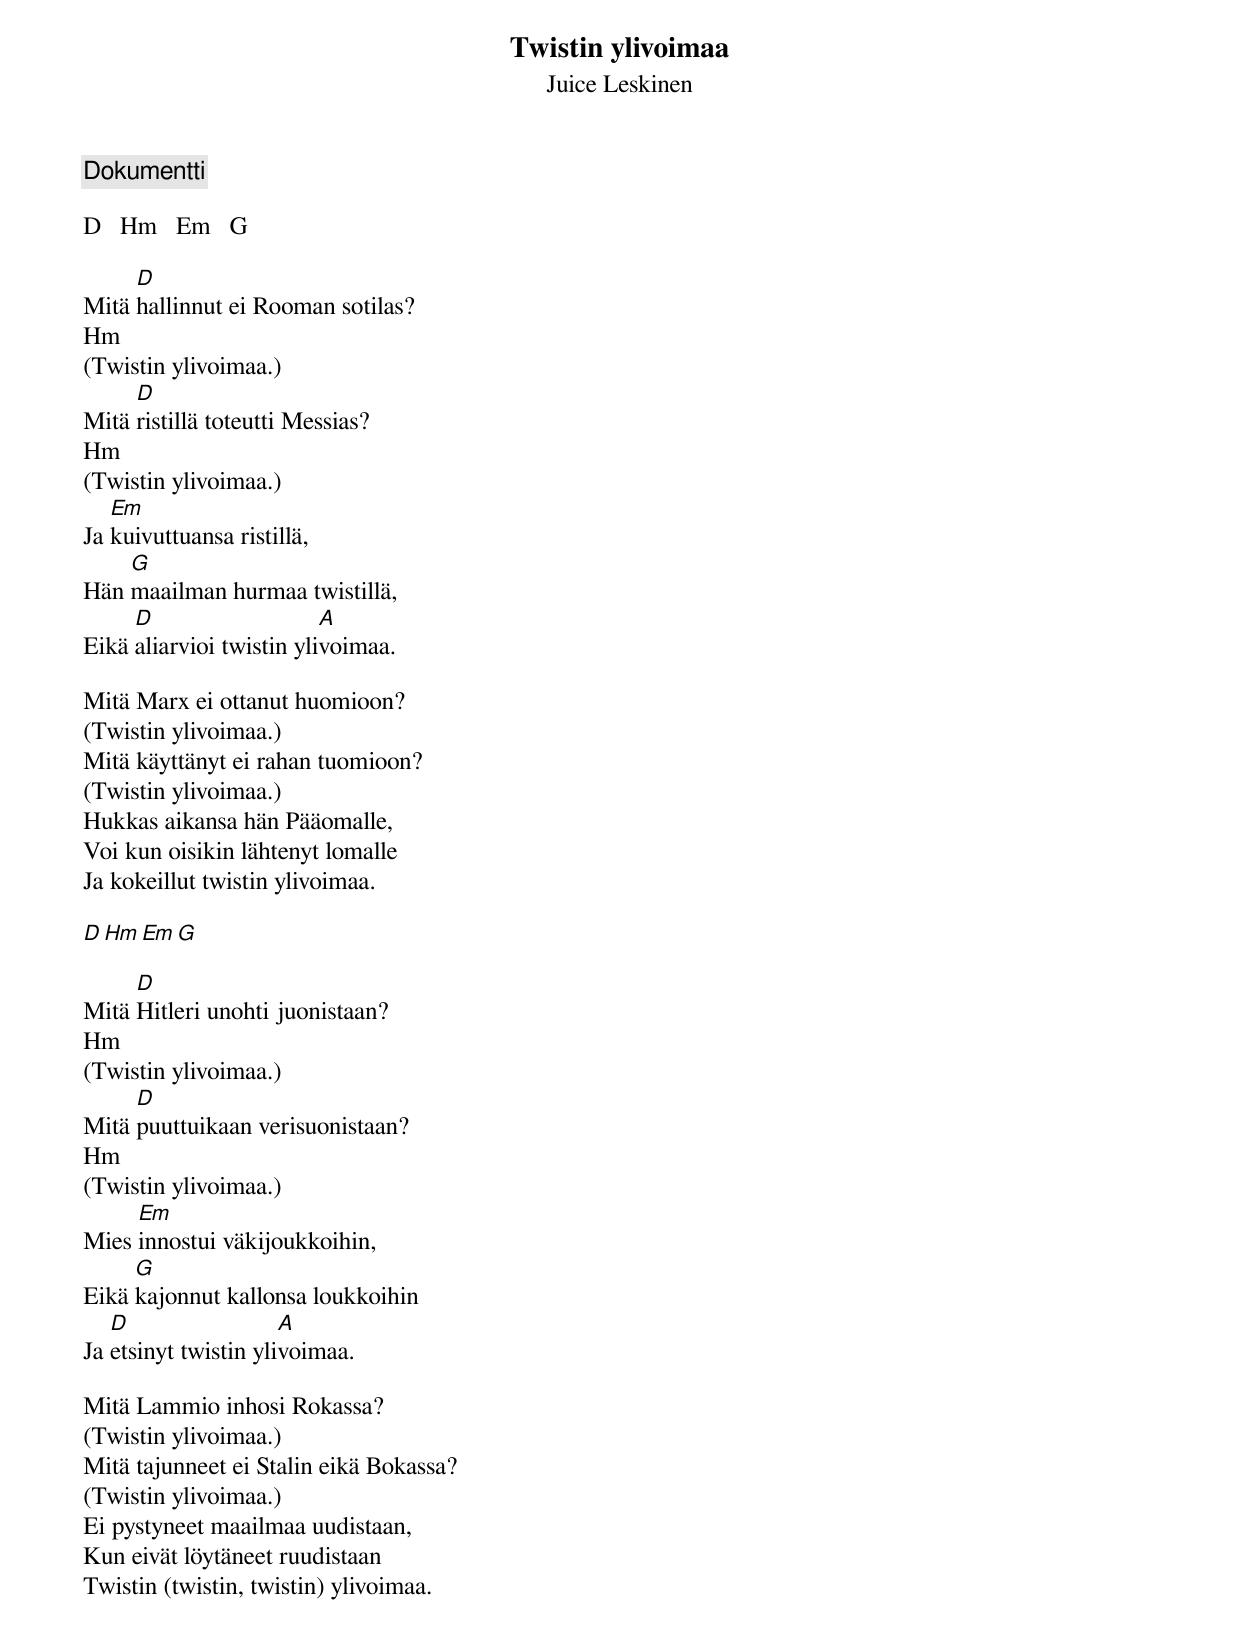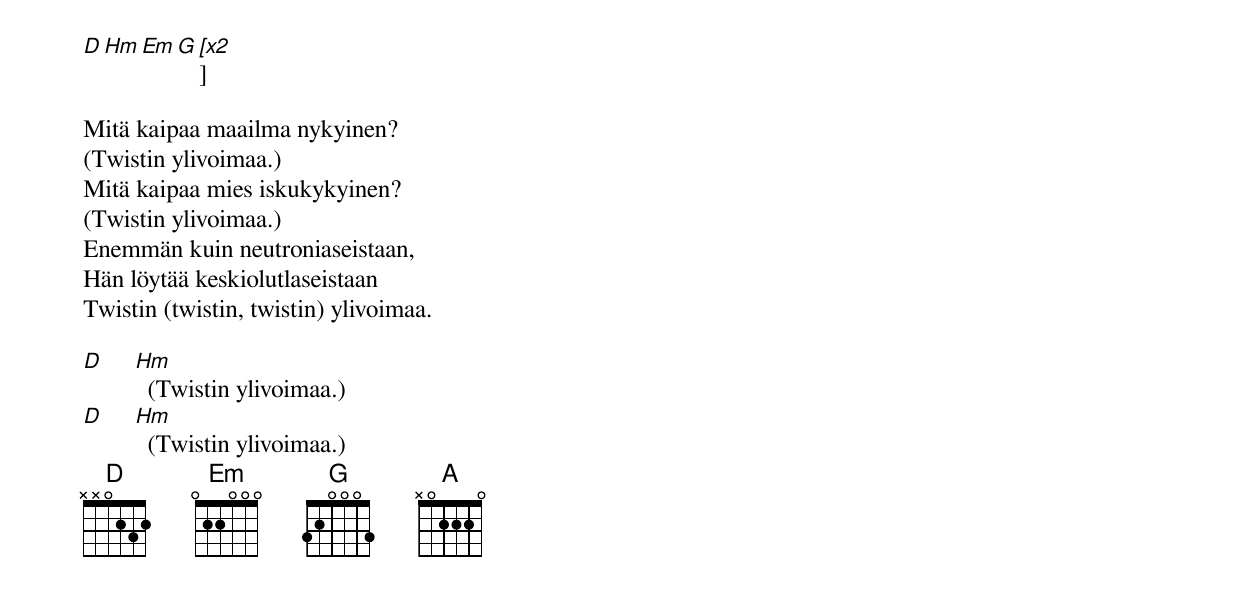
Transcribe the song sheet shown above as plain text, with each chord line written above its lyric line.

Twistin ylivoimaa
Juice Leskinen
Dokumentti

D   Hm   Em   G

     D
Mitä hallinnut ei Rooman sotilas?
Hm
(Twistin ylivoimaa.)
     D
Mitä ristillä toteutti Messias?
Hm
(Twistin ylivoimaa.)
   Em
Ja kuivuttuansa ristillä,
    G
Hän maailman hurmaa twistillä,
     D                    A
Eikä aliarvioi twistin ylivoimaa.

Mitä Marx ei ottanut huomioon?
(Twistin ylivoimaa.)
Mitä käyttänyt ei rahan tuomioon?
(Twistin ylivoimaa.)
Hukkas aikansa hän Pääomalle,
Voi kun oisikin lähtenyt lomalle
Ja kokeillut twistin ylivoimaa.

D   Hm   Em   G

     D
Mitä Hitleri unohti juonistaan?
Hm
(Twistin ylivoimaa.)
     D
Mitä puuttuikaan verisuonistaan?
Hm
(Twistin ylivoimaa.)
     Em
Mies innostui väkijoukkoihin,
     G
Eikä kajonnut kallonsa loukkoihin
   D                  A
Ja etsinyt twistin ylivoimaa.

Mitä Lammio inhosi Rokassa?
(Twistin ylivoimaa.)
Mitä tajunneet ei Stalin eikä Bokassa?
(Twistin ylivoimaa.)
Ei pystyneet maailmaa uudistaan,
Kun eivät löytäneet ruudistaan
Twistin (twistin, twistin) ylivoimaa.

D   Hm   Em   G  [x2]

Mitä kaipaa maailma nykyinen?
(Twistin ylivoimaa.)
Mitä kaipaa mies iskukykyinen?
(Twistin ylivoimaa.)
Enemmän kuin neutroniaseistaan,
Hän löytää keskiolutlaseistaan
Twistin (twistin, twistin) ylivoimaa.

D    Hm
       (Twistin ylivoimaa.)
D    Hm
       (Twistin ylivoimaa.)
